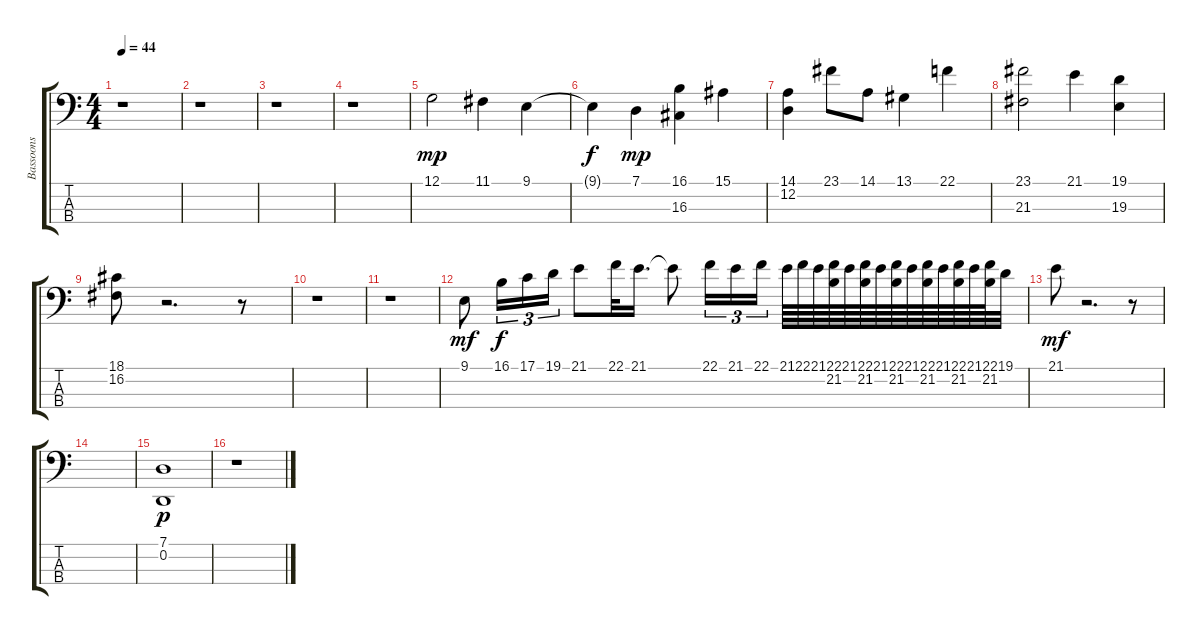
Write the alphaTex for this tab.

\track ("Bassoons" "Bassoons") {instrument bassoon}
\staff {score tabs}
\tuning (G2 D2 A1 E1) {hide}
\ts (4 4)
\tempo 44
\clef f4
\ks c
r.1{dy mp} |
r.1 |
r.1 |
r.1 |
12.1.2{instrument bassoon} 11.1.4 9.1.4 |
9.1{t}.4{dy f} 7.1.4{dy mp} (16.1 16.3).4 15.1.4 |
(14.1 12.2).4 23.1.8 14.1.8 13.1.4 22.1.4 |
(23.1 21.3).2 21.1.4 (19.1 19.3).4 |
(18.1 16.2).8 r.2{d} r.8 |
r.1 |
r.1 |
9.1.8{dy mf} 16.1.16{tu (3 2) dy f} 17.1.16{tu (3 2)} 19.1.16{tu (3 2)} 21.1.8 22.1.32 21.1.16{d} 21.1{t}.8 22.1.16{tu (3 2)} 21.1.16{tu (3 2)} 22.1.16{tu (3 2)} 21.1.64 22.1.64 21.1.64 (22.1 21.2).64 21.1.64 (22.1 21.2).64 21.1.64 (22.1 21.2).64 21.1.64 (22.1 21.2).64 21.1.64 (22.1 21.2).64 21.1.64 (22.1 21.2).64 19.1.32 |
21.1.8{dy mf} r.2{d} r.8 |
|
(7.1 0.2).1{dy p} |
r.1
